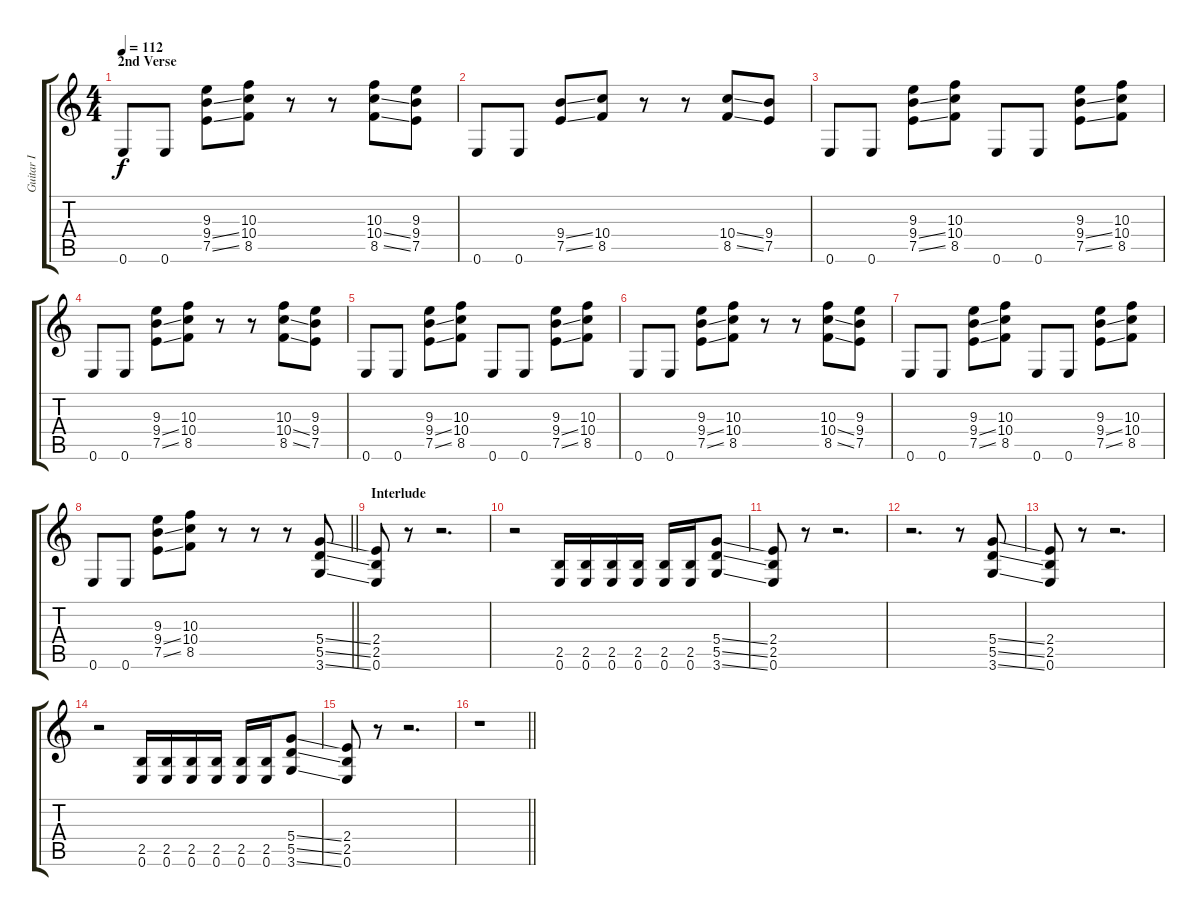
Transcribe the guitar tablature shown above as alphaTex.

\track ("Guitar I" "Guitar I") {instrument distortionguitar}
\staff {score tabs}
\tuning (E4 B3 G3 D3 A2 E2) {hide}
\ts (4 4)
\section ("" "2nd Verse")
\tempo 112
\clef g2
\ks c
0.6.8{dy f} 0.6.8 (9.3 9.4{ss} 7.5{ss}).8 (10.3 10.4 8.5).8 r.8 r.8 (10.3 10.4{ss} 8.5{ss}).8 (9.3 9.4 7.5).8 |
0.6.8 0.6.8 (9.4{ss} 7.5{ss}).8 (10.4 8.5).8 r.8 r.8 (10.4{ss} 8.5{ss}).8 (9.4 7.5).8 |
0.6.8 0.6.8 (9.3 9.4{ss} 7.5{ss}).8 (10.3 10.4 8.5).8 0.6.8 0.6.8 (9.3 9.4{ss} 7.5{ss}).8 (10.3 10.4 8.5).8 |
0.6.8 0.6.8 (9.3 9.4{ss} 7.5{ss}).8 (10.3 10.4 8.5).8 r.8 r.8 (10.3 10.4{ss} 8.5{ss}).8 (9.3 9.4 7.5).8 |
0.6.8 0.6.8 (9.3 9.4{ss} 7.5{ss}).8 (10.3 10.4 8.5).8 0.6.8 0.6.8 (9.3 9.4{ss} 7.5{ss}).8 (10.3 10.4 8.5).8 |
0.6.8 0.6.8 (9.3 9.4{ss} 7.5{ss}).8 (10.3 10.4 8.5).8 r.8 r.8 (10.3 10.4{ss} 8.5{ss}).8 (9.3 9.4 7.5).8 |
0.6.8 0.6.8 (9.3 9.4{ss} 7.5{ss}).8 (10.3 10.4 8.5).8 0.6.8 0.6.8 (9.3 9.4{ss} 7.5{ss}).8 (10.3 10.4 8.5).8 |
\barLineRight lightlight
0.6.8 0.6.8 (9.3 9.4{ss} 7.5{ss}).8 (10.3 10.4 8.5).8 r.8 r.8 r.8 (5.4{ss} 5.5{ss} 3.6{ss}).8 |
\section ("" "Interlude")
(2.4 2.5 0.6).8 r.8 r.2{d} |
r.2 (2.5 0.6).16 (2.5 0.6).16 (2.5 0.6).16 (2.5 0.6).16 (2.5 0.6).16 (2.5 0.6).16 (5.4{ss} 5.5{ss} 3.6{ss}).8 |
(2.4 2.5 0.6).8 r.8 r.2{d} |
r.2{d} r.8 (5.4{ss} 5.5{ss} 3.6{ss}).8 |
(2.4 2.5 0.6).8 r.8 r.2{d} |
r.2 (2.5 0.6).16 (2.5 0.6).16 (2.5 0.6).16 (2.5 0.6).16 (2.5 0.6).16 (2.5 0.6).16 (5.4{ss} 5.5{ss} 3.6{ss}).8 |
(2.4 2.5 0.6).8 r.8 r.2{d} |
\barLineRight lightlight
r.1
